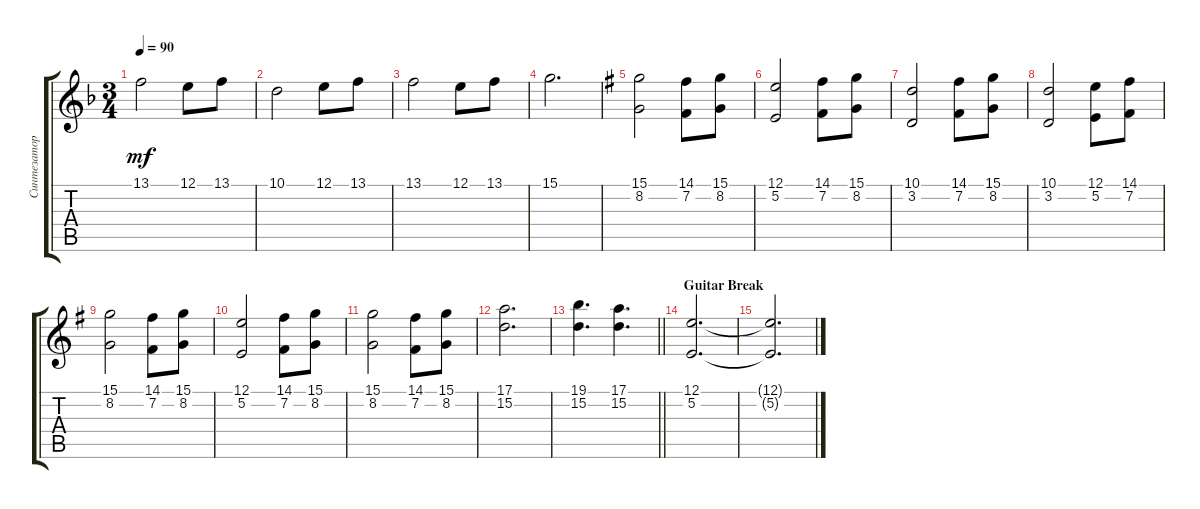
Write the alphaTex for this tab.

\track ("Синтезатор" "Синтезатор") {instrument stringensemble1}
\staff {score tabs}
\tuning (E4 B3 G3 D3 A2 E2) {hide}
\ts (3 4)
\tempo 90
\clef g2
\ks dminor
13.1.2{dy mf} 12.1.8 13.1.8 |
10.1.2 12.1.8 13.1.8 |
13.1.2 12.1.8 13.1.8 |
15.1.2{d} |
\ks eminor
(15.1 8.2).2 (14.1 7.2).8 (15.1 8.2).8 |
(12.1 5.2).2 (14.1 7.2).8 (15.1 8.2).8 |
(10.1 3.2).2 (14.1 7.2).8 (15.1 8.2).8 |
(10.1 3.2).2 (12.1 5.2).8 (14.1 7.2).8 |
(15.1 8.2).2 (14.1 7.2).8 (15.1 8.2).8 |
(12.1 5.2).2 (14.1 7.2).8 (15.1 8.2).8 |
(15.1 8.2).2 (14.1 7.2).8 (15.1 8.2).8 |
(17.1 15.2).2{d} |
\barLineRight lightlight
(19.1 15.2).4{d} (17.1 15.2).4{d} |
\section ("" "Guitar Break")
(12.1 5.2).2{d} |
(12.1{t} 5.2{t}).2{d volume 0}
